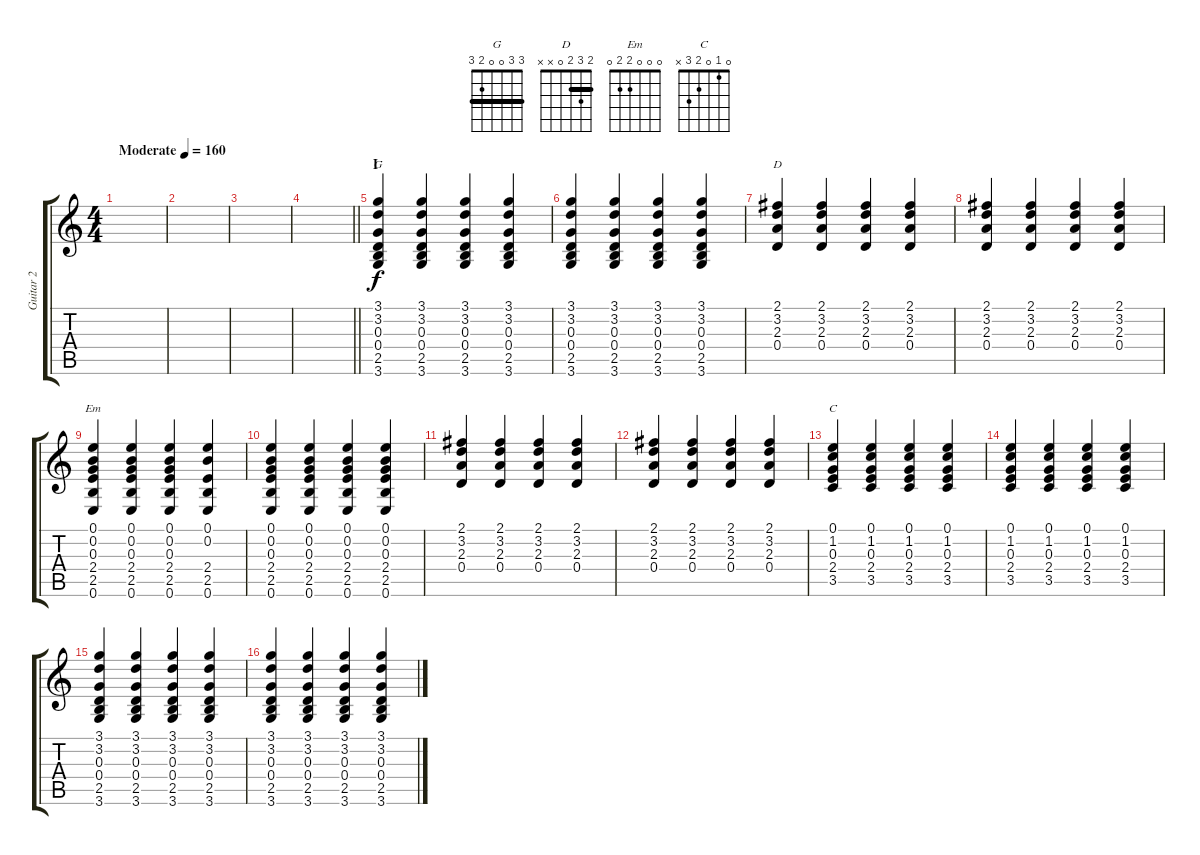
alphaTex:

\track ("Guitar 2" "Guitar 2") {instrument acousticguitarsteel}
\staff {score tabs}
\tuning (E4 B3 G3 D3 A2 E2) {hide}
\chord ("G" 3 3 0 0 2 3) {barre 3}
\chord ("D" 2 3 2 0 x x) {barre 2}
\chord ("Em" 0 0 0 2 2 0)
\chord ("C" 0 1 0 2 3 x)
\ts (4 4)
\tempo (160 "Moderate")
\clef g2
\ks c
|
|
|
\barLineRight lightlight
|
\section ("" "I")
(3.1 3.2 0.3 0.4 2.5 3.6).4{ch "G"} (3.1 3.2 0.3 0.4 2.5 3.6).4 (3.1 3.2 0.3 0.4 2.5 3.6).4 (3.1 3.2 0.3 0.4 2.5 3.6).4 |
(3.1 3.2 0.3 0.4 2.5 3.6).4 (3.1 3.2 0.3 0.4 2.5 3.6).4 (3.1 3.2 0.3 0.4 2.5 3.6).4 (3.1 3.2 0.3 0.4 2.5 3.6).4 |
(2.1 3.2 2.3 0.4).4{ch "D"} (2.1 3.2 2.3 0.4).4 (2.1 3.2 2.3 0.4).4 (2.1 3.2 2.3 0.4).4 |
(2.1 3.2 2.3 0.4).4 (2.1 3.2 2.3 0.4).4 (2.1 3.2 2.3 0.4).4 (2.1 3.2 2.3 0.4).4 |
(0.1 0.2 0.3 2.4 2.5 0.6).4{ch "Em"} (0.1 0.2 0.3 2.4 2.5 0.6).4 (0.1 0.2 0.3 2.4 2.5 0.6).4 (0.1 0.2 2.4 2.5 0.6).4 |
(0.1 0.2 0.3 2.4 2.5 0.6).4 (0.1 0.2 0.3 2.4 2.5 0.6).4 (0.1 0.2 0.3 2.4 2.5 0.6).4 (0.1 0.2 0.3 2.4 2.5 0.6).4 |
(2.1 3.2 2.3 0.4).4 (2.1 3.2 2.3 0.4).4 (2.1 3.2 2.3 0.4).4 (2.1 3.2 2.3 0.4).4 |
(2.1 3.2 2.3 0.4).4 (2.1 3.2 2.3 0.4).4 (2.1 3.2 2.3 0.4).4 (2.1 3.2 2.3 0.4).4 |
(0.1 1.2 0.3 2.4 3.5).4{ch "C"} (0.1 1.2 0.3 2.4 3.5).4 (0.1 1.2 0.3 2.4 3.5).4 (0.1 1.2 0.3 2.4 3.5).4 |
(0.1 1.2 0.3 2.4 3.5).4 (0.1 1.2 0.3 2.4 3.5).4 (0.1 1.2 0.3 2.4 3.5).4 (0.1 1.2 0.3 2.4 3.5).4 |
(3.1 3.2 0.3 0.4 2.5 3.6).4 (3.1 3.2 0.3 0.4 2.5 3.6).4 (3.1 3.2 0.3 0.4 2.5 3.6).4 (3.1 3.2 0.3 0.4 2.5 3.6).4 |
(3.1 3.2 0.3 0.4 2.5 3.6).4 (3.1 3.2 0.3 0.4 2.5 3.6).4 (3.1 3.2 0.3 0.4 2.5 3.6).4 (3.1 3.2 0.3 0.4 2.5 3.6).4
